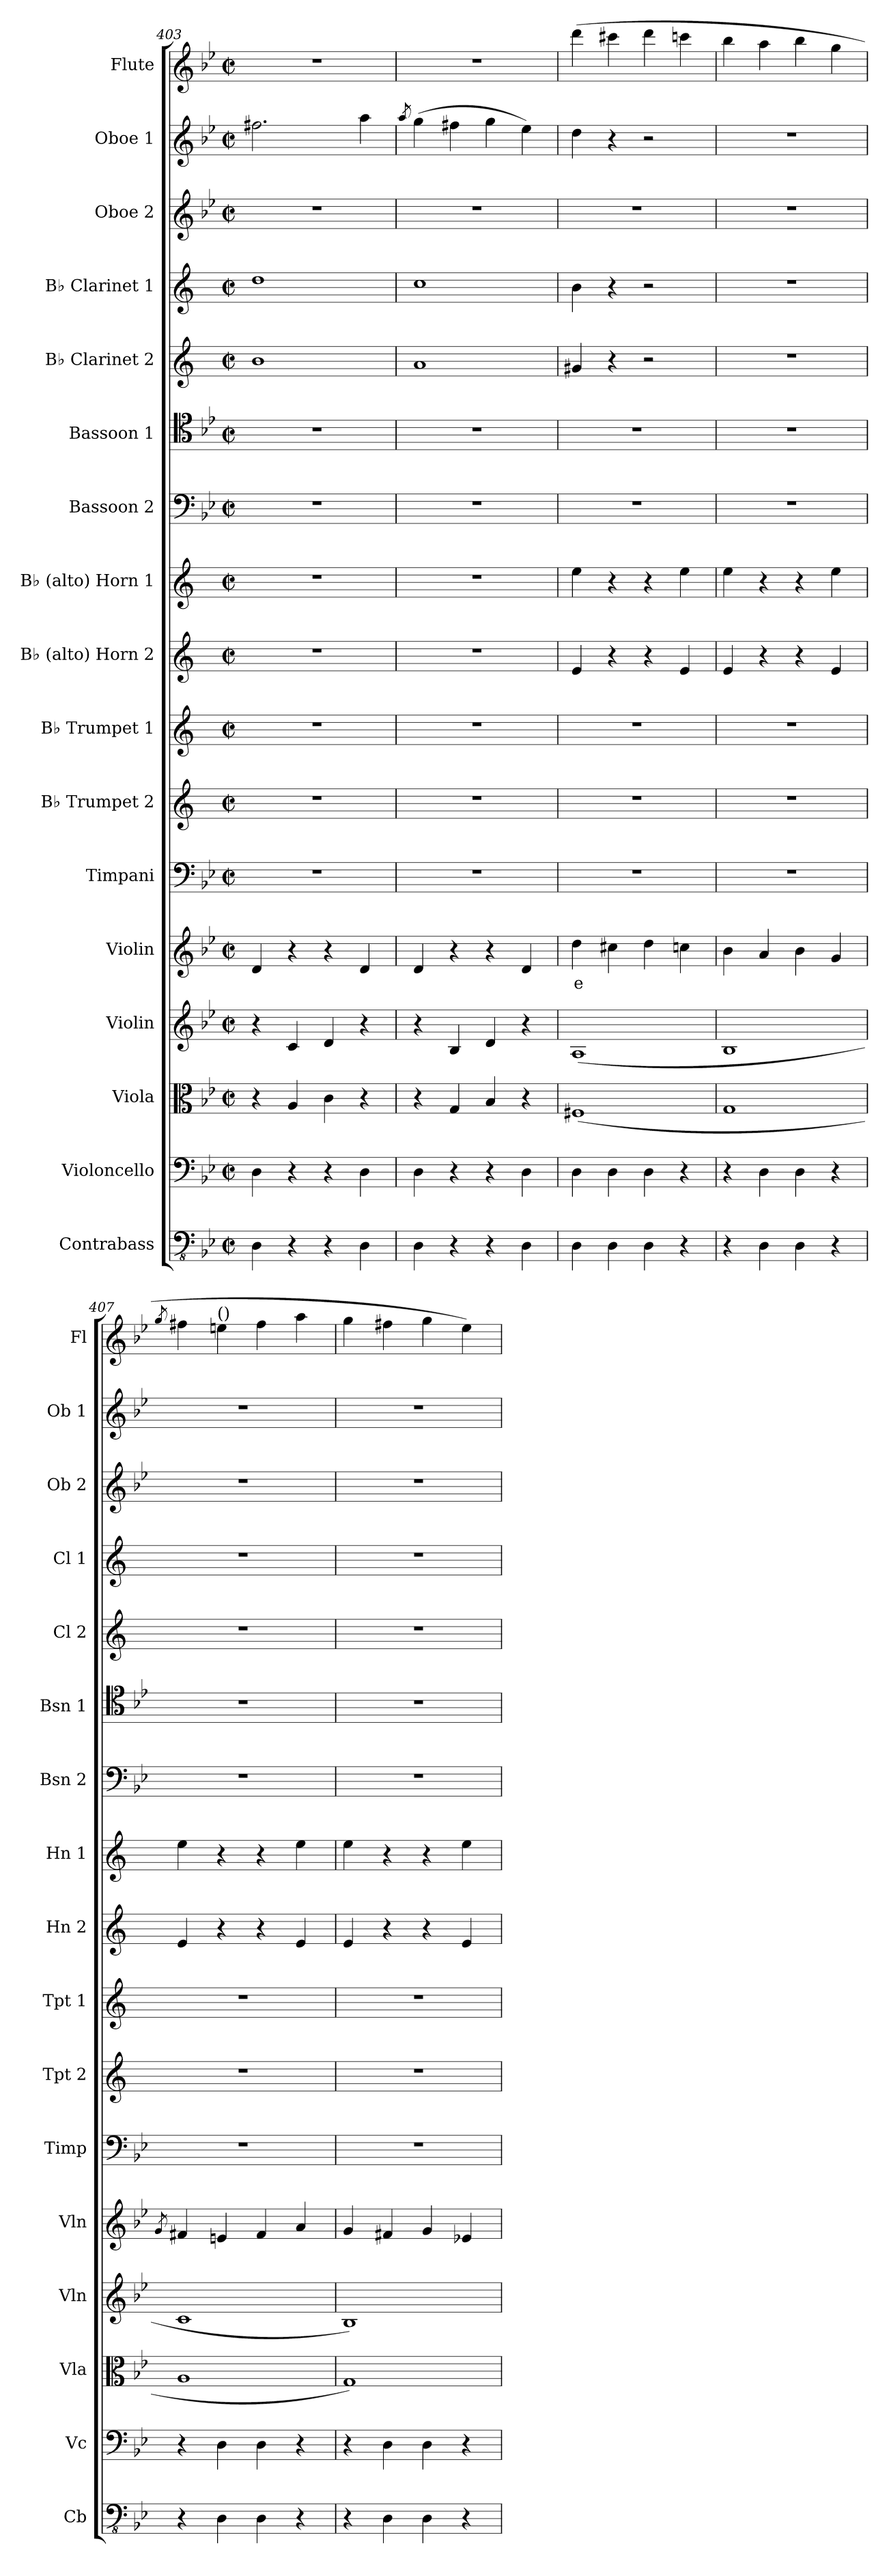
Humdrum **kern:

**kern	**kern	**kern	**kern	**kern	**text	**kern	**kern	**kern	**kern	**dynam	**kern	**dynam	**kern	**kern	**kern	**kern	**kern	**kern	**kern	**dynam
*part17	*part16	*part15	*part14	*part13	*part13	*part12	*part11	*part10	*part9	*part9	*part8	*part8	*part7	*part6	*part5	*part4	*part3	*part2	*part1	*part1
*staff17	*staff16	*staff15	*staff14	*staff13	*staff13	*staff12	*staff11	*staff10	*staff9	*staff9	*staff8	*staff8	*staff7	*staff6	*staff5	*staff4	*staff3	*staff2	*staff1	*staff1
*I"Contrabass	*I"Violoncello	*I"Viola	*I"Violin	*I"Violin	*	*I"Timpani	*I"B♭ Trumpet 2	*I"B♭ Trumpet 1	*I"B♭ (alto) Horn 2	*	*I"B♭ (alto) Horn 1	*	*I"Bassoon 2	*I"Bassoon 1	*I"B♭ Clarinet 2	*I"B♭ Clarinet 1	*I"Oboe 2	*I"Oboe 1	*I"Flute	*
*I'Cb	*I'Vc	*I'Vla	*I'Vln	*I'Vln	*	*I'Timp	*I'Tpt 2	*I'Tpt 1	*I'Hn 2	*	*I'Hn 1	*	*I'Bsn 2	*I'Bsn 1	*I'Cl 2	*I'Cl 1	*I'Ob 2	*I'Ob 1	*I'Fl	*
*clefFv4	*clefF4	*clefC3	*clefG2	*clefG2	*	*clefF4	*clefG2	*clefG2	*clefG2	*	*clefG2	*	*clefF4	*clefC4	*clefG2	*clefG2	*clefG2	*clefG2	*clefG2	*
*	*	*	*	*	*	*	*ITrd1c2	*ITrd1c2	*ITrd1c2	*	*ITrd1c2	*	*	*	*ITrd1c2	*ITrd1c2	*	*	*	*
*k[b-e-]	*k[b-e-]	*k[b-e-]	*k[b-e-]	*k[b-e-]	*	*k[b-e-]	*k[b-e-]	*k[b-e-]	*k[b-e-]	*	*k[b-e-]	*	*k[b-e-]	*k[b-e-]	*k[b-e-]	*k[b-e-]	*k[b-e-]	*k[b-e-]	*k[b-e-]	*
*M2/2	*M2/2	*M2/2	*M2/2	*M2/2	*	*M2/2	*M2/2	*M2/2	*M2/2	*	*M2/2	*	*M2/2	*M2/2	*M2/2	*M2/2	*M2/2	*M2/2	*M2/2	*
*met(c|)	*met(c|)	*met(c|)	*met(c|)	*met(c|)	*	*met(c|)	*met(c|)	*met(c|)	*met(c|)	*	*met(c|)	*	*met(c|)	*met(c|)	*met(c|)	*met(c|)	*met(c|)	*met(c|)	*met(c|)	*
=403	=403	=403	=403	=403	=403	=403	=403	=403	=403	=403	=403	=403	=403	=403	=403	=403	=403	=403	=403	=403
4DD\	4D\	4r	4r	4d/	.	1r	1r	1r	1r	.	1r	.	1r	1r	1a	1cc	1r	2.ff#X\	1r	.
4r	4r	4A/	4c/	4r	.	.	.	.	.	.	.	.	.	.	.	.	.	.	.	.
4r	4r	4c\	4d/	4r	.	.	.	.	.	.	.	.	.	.	.	.	.	.	.	.
4DD\	4D\	4r	4r	4d/	.	.	.	.	.	.	.	.	.	.	.	.	.	4aa\	.	.
=404	=404	=404	=404	=404	=404	=404	=404	=404	=404	=404	=404	=404	=404	=404	=404	=404	=404	=404	=404	=404
.	.	.	.	.	.	.	.	.	.	.	.	.	.	.	.	.	.	8qaa/	.	.
4DD\	4D\	4r	4r	4d/	.	1r	1r	1r	1r	.	1r	.	1r	1r	1g	1b-	1r	(>4gg\	1r	.
4r	4r	4G/	4B-/	4r	.	.	.	.	.	.	.	.	.	.	.	.	.	4ff#X\	.	.
4r	4r	4B-/	4d/	4r	.	.	.	.	.	.	.	.	.	.	.	.	.	4gg\	.	.
4DD\	4D\	4r	4r	4d/	.	.	.	.	.	.	.	.	.	.	.	.	.	4ee-\)	.	.
=405	=405	=405	=405	=405	=405	=405	=405	=405	=405	=405	=405	=405	=405	=405	=405	=405	=405	=405	=405	=405
!	!	!	!	!	!LO:LY:b:color=#FF0000	!	!	!	!	!LO:DY:b	!	!	!	!	!	!	!	!	!	!
!	!	!	!	!	!	!	!	!	!	!LO:DY:n=1:b	!	!LO:DY:b	!	!	!	!	!	!	!	!
!	!	!	!	!	!	!	!	!	!	!	!	!LO:DY:n=1:b	!	!	!	!	!	!	!	!LO:DY:b
!	!	!	!	!	!	!	!	!	!	!	!	!	!	!	!	!	!	!	!	!LO:DY:n=1:b
4DD\	4D\	(>1F#X	(>1A	4dd\	e	1r	1r	1r	4d/	other-dynamics p	4dd\	other-dynamics p	1r	1r	4f#X/	4a\	1r	4dd\	(>4ddd\	other-dynamics p
4DD\	4D\	.	.	4cc#X\	.	.	.	.	4r	.	4r	.	.	.	4r	4r	.	4r	4ccc#X\	.
4DD\	4D\	.	.	4dd\	.	.	.	.	4r	.	4r	.	.	.	2r	2r	.	2r	4ddd\	.
4r	4r	.	.	4ccn\	.	.	.	.	4d/	.	4dd\	.	.	.	.	.	.	.	4cccn\	.
=406	=406	=406	=406	=406	=406	=406	=406	=406	=406	=406	=406	=406	=406	=406	=406	=406	=406	=406	=406	=406
4r	4r	1G	1B-	4b-\	.	1r	1r	1r	4d/	.	4dd\	.	1r	1r	1r	1r	1r	1r	4bb-\	.
4DD\	4D\	.	.	4a/	.	.	.	.	4r	.	4r	.	.	.	.	.	.	.	4aa\	.
4DD\	4D\	.	.	4b-\	.	.	.	.	4r	.	4r	.	.	.	.	.	.	.	4bb-\	.
4r	4r	.	.	4g/	.	.	.	.	4d/	.	4dd\	.	.	.	.	.	.	.	4gg\	.
=407	=407	=407	=407	=407	=407	=407	=407	=407	=407	=407	=407	=407	=407	=407	=407	=407	=407	=407	=407	=407
.	.	.	.	8qg/	.	.	.	.	.	.	.	.	.	.	.	.	.	.	8qgg/	.
4r	4r	1A	1c	4f#X/	.	1r	1r	1r	4d/	.	4dd\	.	1r	1r	1r	1r	1r	1r	4ff#X\	.
!	!	!	!	!	!	!	!	!	!	!	!	!	!	!	!	!	!	!	!LO:TX:a:t=()	!
4DD\	4D\	.	.	4en/	.	.	.	.	4r	.	4r	.	.	.	.	.	.	.	4een\	.
4DD\	4D\	.	.	4f#/	.	.	.	.	4r	.	4r	.	.	.	.	.	.	.	4ff#\	.
4r	4r	.	.	4a/	.	.	.	.	4d/	.	4dd\	.	.	.	.	.	.	.	4aa\	.
=408	=408	=408	=408	=408	=408	=408	=408	=408	=408	=408	=408	=408	=408	=408	=408	=408	=408	=408	=408	=408
4r	4r	1G)	1B-)	4g/	.	1r	1r	1r	4d/	.	4dd\	.	1r	1r	1r	1r	1r	1r	4gg\	.
4DD\	4D\	.	.	4f#X/	.	.	.	.	4r	.	4r	.	.	.	.	.	.	.	4ff#X\	.
4DD\	4D\	.	.	4g/	.	.	.	.	4r	.	4r	.	.	.	.	.	.	.	4gg\	.
4r	4r	.	.	4e-X/	.	.	.	.	4d/	.	4dd\	.	.	.	.	.	.	.	4ee-\)	.
=	=	=	=	=	=	=	=	=	=	=	=	=	=	=	=	=	=	=	=	=
*-	*-	*-	*-	*-	*-	*-	*-	*-	*-	*-	*-	*-	*-	*-	*-	*-	*-	*-	*-	*-
